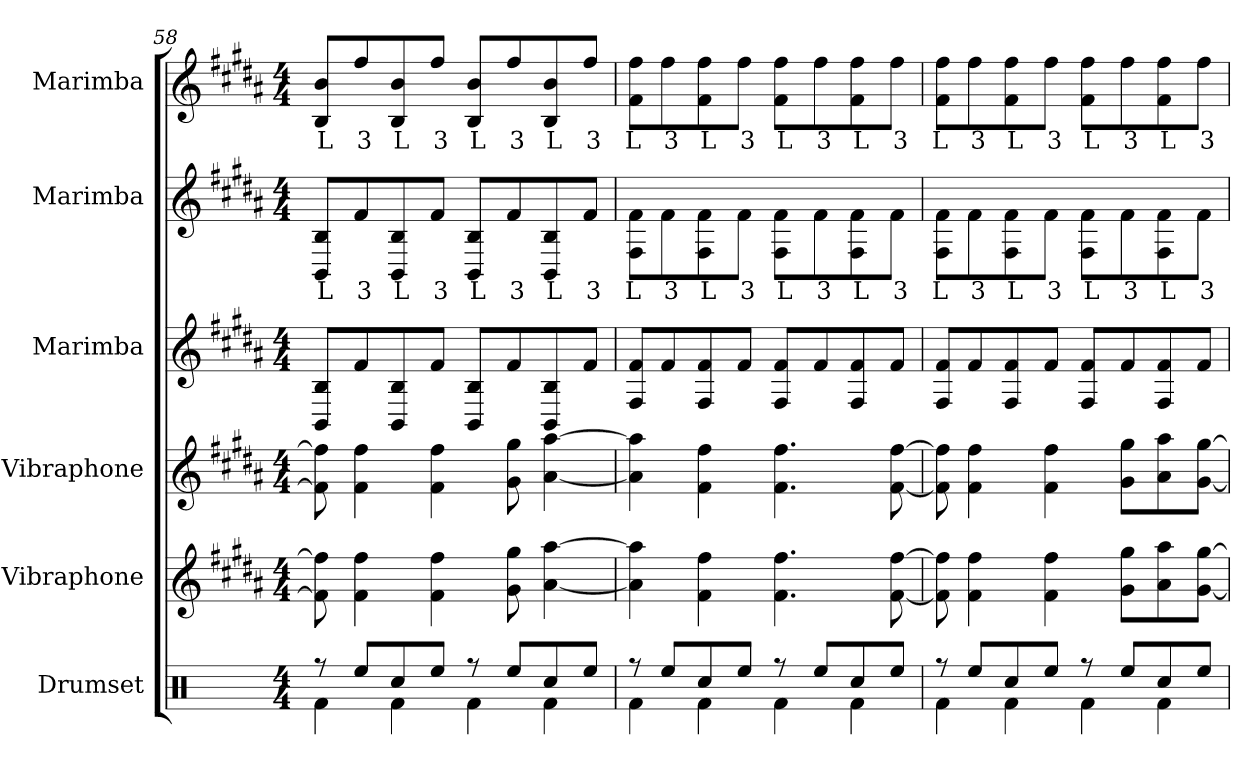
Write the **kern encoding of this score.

**kern	**kern	**kern	**kern	**kern	**text	**kern	**text
*part6	*part5	*part4	*part3	*part2	*part2	*part1	*part1
*staff6	*staff5	*staff4	*staff3	*staff2	*staff2	*staff1	*staff1
*I"Drumset	*I"Vibraphone	*I"Vibraphone	*I"Marimba	*I"Marimba	*	*I"Marimba	*
*I'Drs.	*I'Vib.	*I'Vib.	*I'Mrm.	*I'Mrm.	*	*I'Mrm.	*
*clefX	*clefG2	*clefG2	*clefG2	*clefG2	*	*clefG2	*
*k[]	*k[f#c#g#d#a#]	*k[f#c#g#d#a#]	*k[f#c#g#d#a#]	*k[f#c#g#d#a#]	*	*k[f#c#g#d#a#]	*
*M4/4	*M4/4	*M4/4	*M4/4	*M4/4	*	*M4/4	*
=58	=58	=58	=58	=58	=58	=58	=58
*^	*	*	*	*	*	*	*
!	!	!	!	!	!	!LO:LY:b	!	!LO:LY:b
8r	4Rf\	8f#\] 8ff#\]	8f#\] 8ff#\]	8BB/ 8B/L	8BB/ 8B/L	L	8B/ 8b/L	L
!	!	!	!	!	!	!LO:LY:b	!	!LO:LY:b
8Ree/L	.	4f#\ 4ff#\	4f#\ 4ff#\	8f#/	8f#/	3	8ff#/	3
!	!	!	!	!	!	!LO:LY:b	!	!LO:LY:b
8Rcc/	4Rf\	.	.	8BB/ 8B/	8BB/ 8B/	L	8B/ 8b/	L
!	!	!	!	!	!	!LO:LY:b	!	!LO:LY:b
8Ree/J	.	4f#\ 4ff#\	4f#\ 4ff#\	8f#/J	8f#/J	3	8ff#/J	3
!	!	!	!	!	!	!LO:LY:b	!	!LO:LY:b
8r	4Rf\	.	.	8BB/ 8B/L	8BB/ 8B/L	L	8B/ 8b/L	L
!	!	!	!	!	!	!LO:LY:b	!	!LO:LY:b
8Ree/L	.	8g#\ 8gg#\	8g#\ 8gg#\	8f#/	8f#/	3	8ff#/	3
!	!	!	!	!	!	!LO:LY:b	!	!LO:LY:b
8Rcc/	4Rf\	[4a#\ [4aa#\	[4a#\ [4aa#\	8BB/ 8B/	8BB/ 8B/	L	8B/ 8b/	L
!	!	!	!	!	!	!LO:LY:b	!	!LO:LY:b
8Ree/J	.	.	.	8f#/J	8f#/J	3	8ff#/J	3
=59	=59	=59	=59	=59	=59	=59	=59	=59
!	!	!	!	!	!	!LO:LY:b	!	!LO:LY:b
8r	4Rf\	4a#\] 4aa#\]	4a#\] 4aa#\]	8F#/ 8f#/L	8F#\ 8f#\L	L	8f#\ 8ff#\L	L
!	!	!	!	!	!	!LO:LY:b	!	!LO:LY:b
8Ree/L	.	.	.	8f#/	8f#\	3	8ff#\	3
!	!	!	!	!	!	!LO:LY:b	!	!LO:LY:b
8Rcc/	4Rf\	4f#\ 4ff#\	4f#\ 4ff#\	8F#/ 8f#/	8F#\ 8f#\	L	8f#\ 8ff#\	L
!	!	!	!	!	!	!LO:LY:b	!	!LO:LY:b
8Ree/J	.	.	.	8f#/J	8f#\J	3	8ff#\J	3
!	!	!	!	!	!	!LO:LY:b	!	!LO:LY:b
8r	4Rf\	4.f#\ 4.ff#\	4.f#\ 4.ff#\	8F#/ 8f#/L	8F#\ 8f#\L	L	8f#\ 8ff#\L	L
!	!	!	!	!	!	!LO:LY:b	!	!LO:LY:b
8Ree/L	.	.	.	8f#/	8f#\	3	8ff#\	3
!	!	!	!	!	!	!LO:LY:b	!	!LO:LY:b
8Rcc/	4Rf\	.	.	8F#/ 8f#/	8F#\ 8f#\	L	8f#\ 8ff#\	L
!	!	!	!	!	!	!LO:LY:b	!	!LO:LY:b
8Ree/J	.	[8f#\ [8ff#\	[8f#\ [8ff#\	8f#/J	8f#\J	3	8ff#\J	3
=60	=60	=60	=60	=60	=60	=60	=60	=60
!	!	!	!	!	!	!LO:LY:b	!	!LO:LY:b
8r	4Rf\	8f#\] 8ff#\]	8f#\] 8ff#\]	8F#/ 8f#/L	8F#\ 8f#\L	L	8f#\ 8ff#\L	L
!	!	!	!	!	!	!LO:LY:b	!	!LO:LY:b
8Ree/L	.	4f#\ 4ff#\	4f#\ 4ff#\	8f#/	8f#\	3	8ff#\	3
!	!	!	!	!	!	!LO:LY:b	!	!LO:LY:b
8Rcc/	4Rf\	.	.	8F#/ 8f#/	8F#\ 8f#\	L	8f#\ 8ff#\	L
!	!	!	!	!	!	!LO:LY:b	!	!LO:LY:b
8Ree/J	.	4f#\ 4ff#\	4f#\ 4ff#\	8f#/J	8f#\J	3	8ff#\J	3
!	!	!	!	!	!	!LO:LY:b	!	!LO:LY:b
8r	4Rf\	.	.	8F#/ 8f#/L	8F#\ 8f#\L	L	8f#\ 8ff#\L	L
!	!	!	!	!	!	!LO:LY:b	!	!LO:LY:b
8Ree/L	.	8g#\ 8gg#\L	8g#\ 8gg#\L	8f#/	8f#\	3	8ff#\	3
!	!	!	!	!	!	!LO:LY:b	!	!LO:LY:b
8Rcc/	4Rf\	8a#\ 8aa#\	8a#\ 8aa#\	8F#/ 8f#/	8F#\ 8f#\	L	8f#\ 8ff#\	L
!	!	!	!	!	!	!LO:LY:b	!	!LO:LY:b
8Ree/J	.	[8g#\ [8gg#\J	[8g#\ [8gg#\J	8f#/J	8f#\J	3	8ff#\J	3
*v	*v	*	*	*	*	*	*	*
=	=	=	=	=	=	=	=
*-	*-	*-	*-	*-	*-	*-	*-
